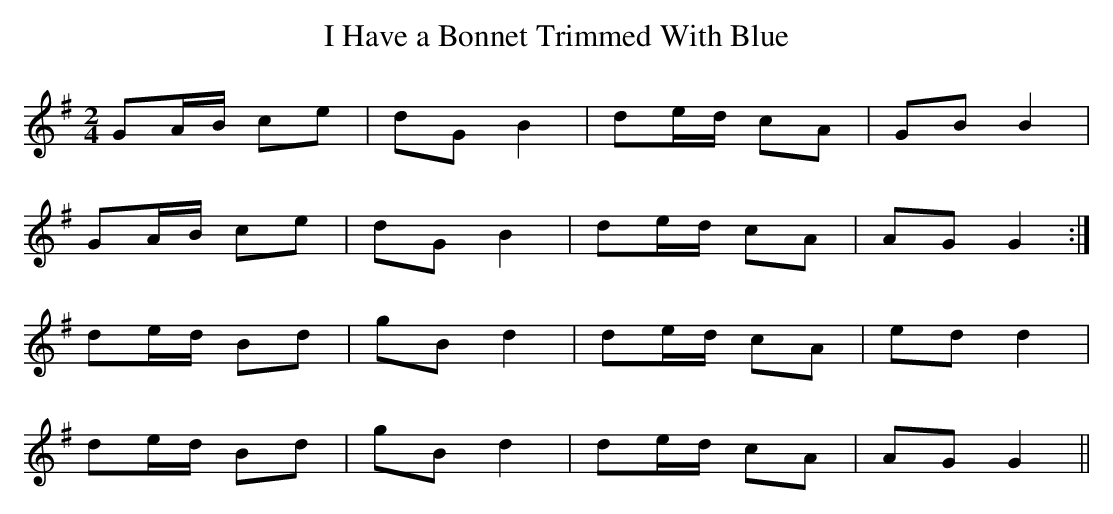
X:1
T:I Have a Bonnet Trimmed With Blue
L:1/8
M:2/4
K:G
GA/B/ ce | dG    B2 | de/d/ cA | GB B2  |
GA/B/ ce | dG    B2 | de/d/ cA | AG G2 :|
de/d/ Bd | gB    d2 | de/d/ cA | ed d2  |
de/d/ Bd | gB    d2 | de/d/ cA | AG G2 ||
